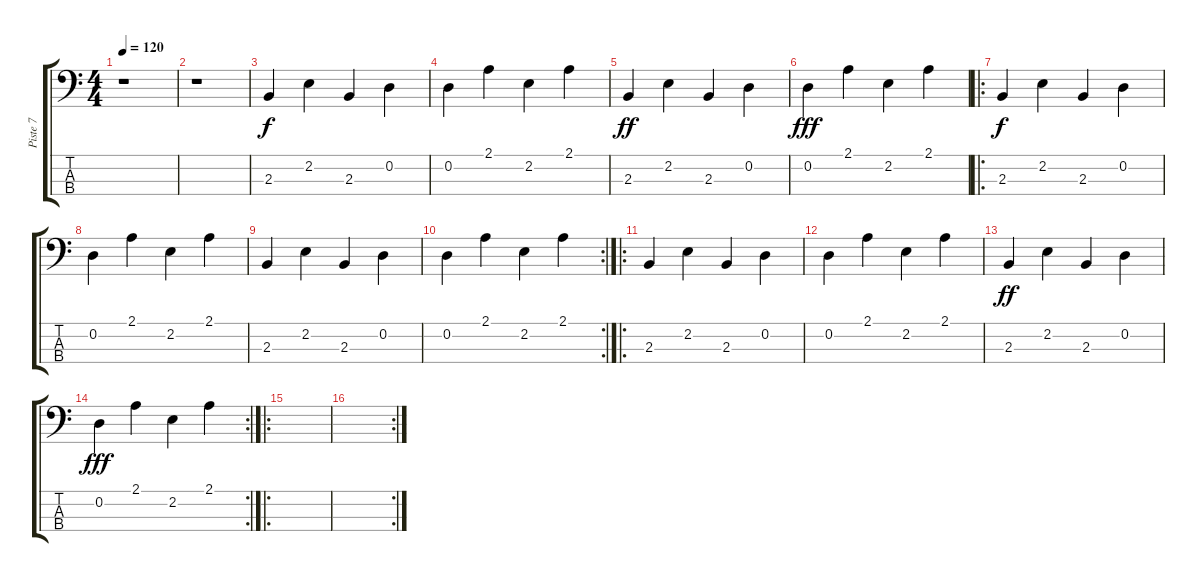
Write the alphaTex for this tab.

\track ("Piste 7" "Piste 7") {instrument electricbassfinger}
\staff {score tabs}
\tuning (G2 D2 A1 E1) {hide}
\ts (4 4)
\tempo 120
\clef f4
\ks c
r.1{dy f instrument electricbassfinger} |
r.1 |
2.3.4 2.2.4 2.3.4 0.2.4 |
0.2.4 2.1.4 2.2.4 2.1.4 |
2.3.4{dy ff} 2.2.4 2.3.4 0.2.4 |
0.2.4{dy fff} 2.1.4 2.2.4 2.1.4 |
\ro
2.3.4{dy f} 2.2.4 2.3.4 0.2.4 |
0.2.4 2.1.4 2.2.4 2.1.4 |
2.3.4 2.2.4 2.3.4 0.2.4 |
\rc 2
0.2.4 2.1.4 2.2.4 2.1.4 |
\ro
2.3.4 2.2.4 2.3.4 0.2.4 |
0.2.4 2.1.4 2.2.4 2.1.4 |
2.3.4{dy ff} 2.2.4 2.3.4 0.2.4 |
\rc 2
0.2.4{dy fff} 2.1.4 2.2.4 2.1.4 |
\ro
|
\rc 2
